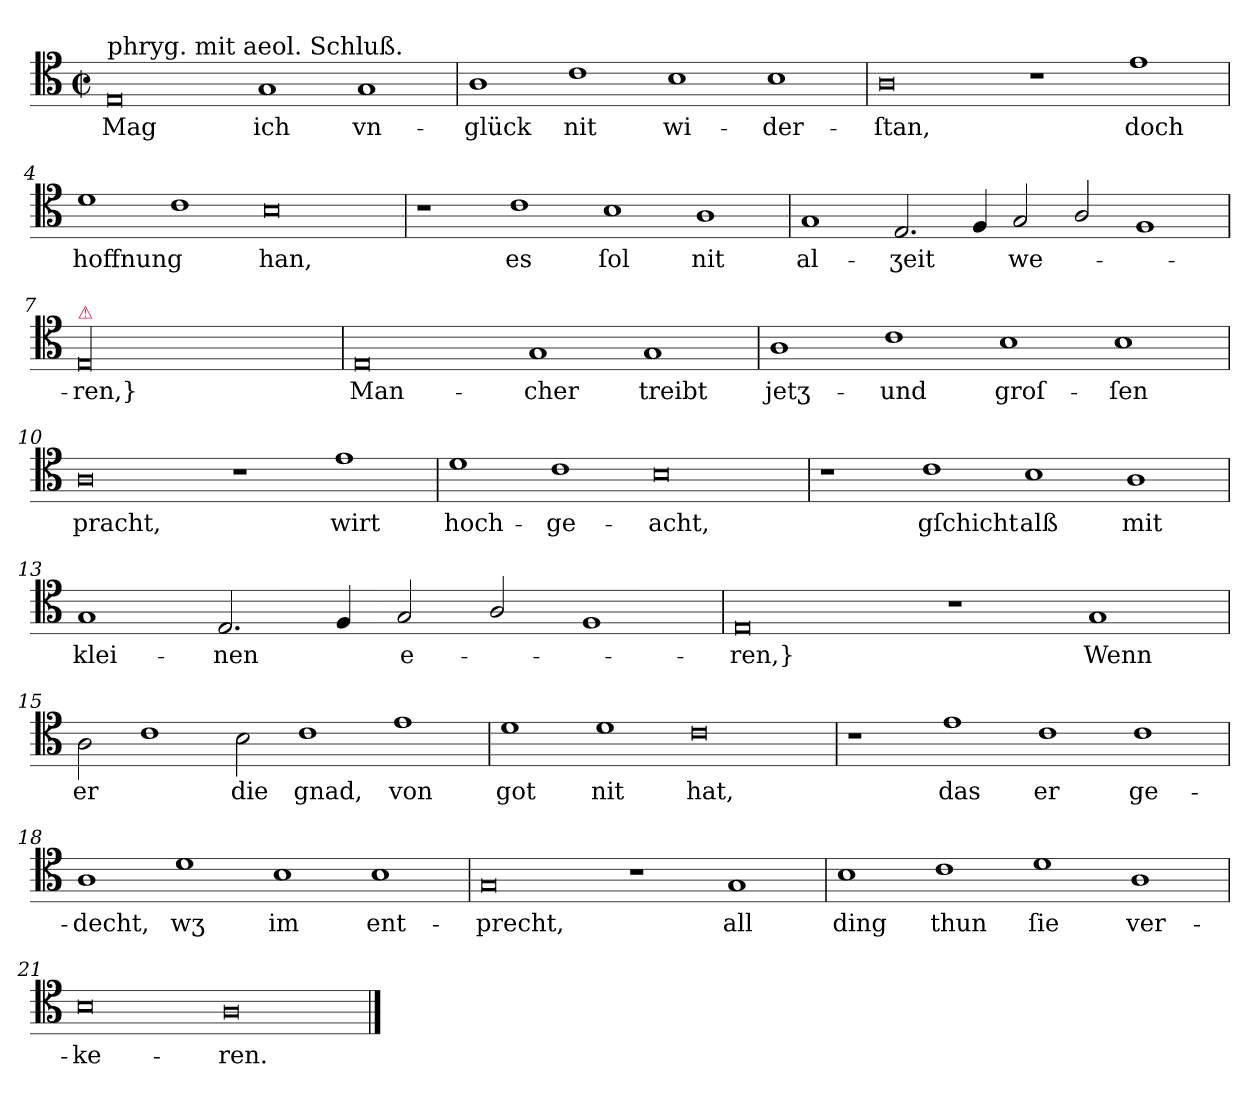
**kern	**text
*part1	*part1
*staff1	*staff1
*clefC4	*
*k[]	*
*E:phr	*
*M4/1	*
*met(c|)	*
=1	=1
!LO:TX:a:t=phryg. mit aeol. Schluß.	!
0E	Mag
1G	ich
1G	vn-
=2	=2
1A	-glück
1c	nit
1B	wi-
1B	-der-
=3	=3
0A	-ſtan,
1r	.
1e	doch
=4	=4
1d	hoffnung
1c	.
0B	han,
=5	=5
1r	.
1c	es
1B	ſol
1A	nit
=6	=6
1G	al-
2.E	-ʒeit
4F	.
2G	we-
2A/	.
1F	.
=7	=7
!LO:TX:a:color=crimson:t=⚠	!
00E	-ren,}
=8	=8
0E	Man-
1G	-cher
1G	treibt
=9	=9
1A	jetʒ-
1c	-und
1B	groſ-
1B	-ſen
=10	=10
0A	pracht,
1r	.
1e	wirt
=11	=11
1d	hoch-
1c	-ge-
0B	-acht,
=12	=12
1r	.
1c	gſchicht
1B	alß
1A	mit
=13	=13
1G	klei-
2.E	-nen
4F	.
2G	e-
2A/	.
1F	.
=14	=14
0E	-ren,}
1r	.
1G	Wenn
=15	=15
2A	er
1c	.
2B	die
1c	gnad,
1e	von
=16	=16
1d	got
1d	nit
0c	hat,
=17	=17
1r	.
1e	das
1c	er
1c	ge-
=18	=18
1A	-decht,
1d	wʒ
1B	im
1B	ent-
=19	=19
0G	-precht,
1r	.
1G	all
=20	=20
1B	ding
1c	thun
1d	ſie
1A	ver-
=21	=21
0B	-ke-
0A\	-ren.
==	==
*-	*-
